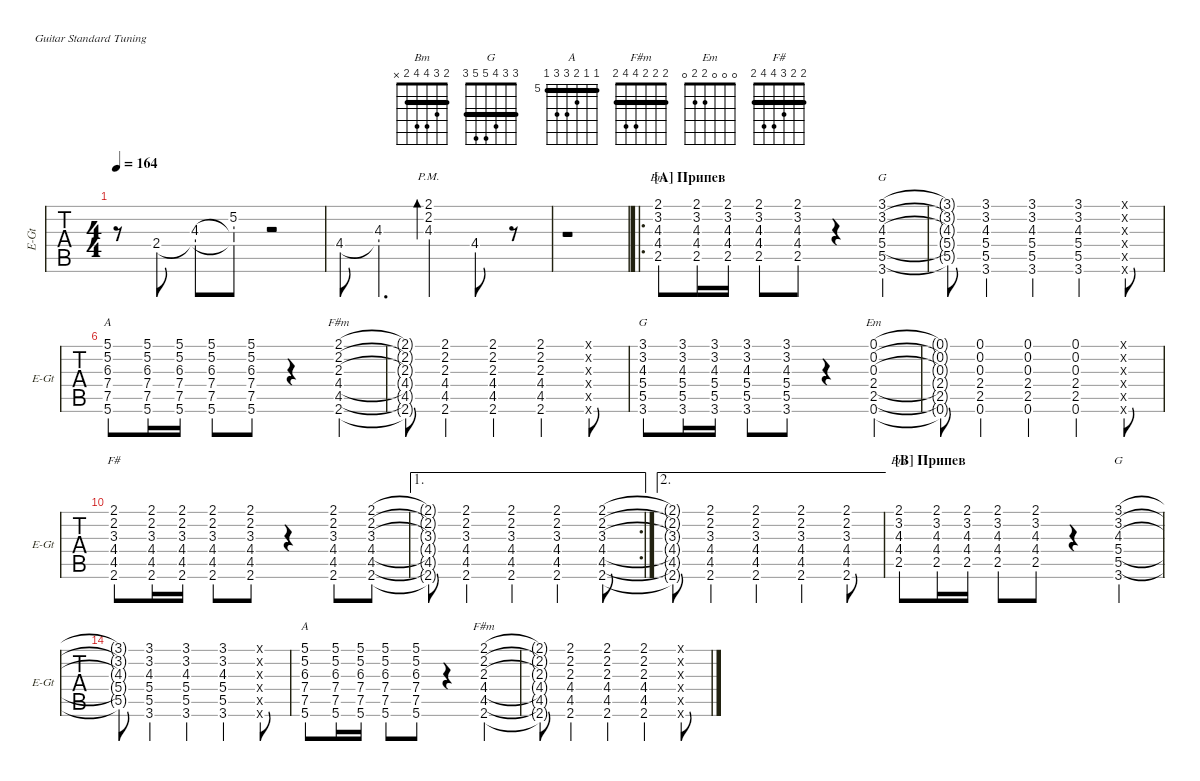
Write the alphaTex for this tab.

\defaultSystemsLayout 4
\hideDynamics
\bracketExtendMode groupsimilarinstruments
\singleTrackTrackNamePolicy allsystems
\multiTrackTrackNamePolicy allsystems
\otherSystemsTrackNameOrientation horizontal
\defaultBarNumberDisplay FirstOfSystem
\track ("Electric Guitar" "E-Gt") {instrument electricguitarclean}
\staff {tabs}
\tuning (E4 B3 G3 D3 A2 E2)
\chord ("Bm" 2 3 4 4 2 x) {barre 2}
\chord ("G" 3 3 4 5 5 3) {barre (3 3)}
\chord ("A" 5 5 6 7 7 5) {firstfret 5 barre (5 5)}
\chord ("F#m" 2 2 2 4 4 2) {barre (2 2 2)}
\chord ("Em" 0 0 0 2 2 0)
\chord ("F#" 2 2 3 4 4 2) {barre (2 2)}
\ts (4 4)
\tempo 164
\clef g2
\ks c
r.8{dy mf} 2.4.8 (4.3 2.4{t}).8 (4.3{t} 2.4{t} 5.2).8 r.2 |
4.4.8 (4.3 4.4{t}).4{d} (4.3{pm} 2.1{st} 2.2{pm}).4{bd 480} 4.4.8 r.8 |
r.1 |
\ro
\section ("A" "Припев")
(2.5 4.4 4.3 3.2 2.1).8{ch "Bm" dy mp} (2.5 4.4 4.3 3.2 2.1).16 (2.5 4.4 4.3 3.2 2.1).16 (2.5 4.4 4.3 3.2 2.1).8 (2.5 4.4 4.3 3.2 2.1).8 r.4 (5.5 5.4 4.3 3.2 3.1 3.6).4{ch "G"} |
(5.5{t} 5.4{t} 4.3{t} 3.2{t} 3.1{t}).8 (5.5{st} 5.4{st} 4.3{st} 3.2{st} 3.1{st} 3.6{st}).4 (5.5{st} 5.4{st} 4.3{st} 3.2{st} 3.1{st} 3.6{st}).4 (5.5{st} 5.4{st} 4.3{st} 3.2{st} 3.1{st} 3.6{st}).4 (5.5{x} 5.4{x} 4.3{x} 3.2{x} 3.1{x} 3.6{x}).8 |
(5.6 7.5 6.3 7.4 5.2 5.1).8{ch "A"} (5.6 7.5 6.3 7.4 5.2 5.1).16 (5.6 7.5 6.3 7.4 5.2 5.1).16 (5.6 7.5 6.3 7.4 5.2 5.1).8 (5.6 7.5 6.3 7.4 5.2 5.1).8 r.4 (2.6 4.5 4.4 2.3 2.2 2.1).4{ch "F#m"} |
(2.6{t} 4.5{t} 4.4{t} 2.3{t} 2.2{t} 2.1{t}).8 (2.6{st} 4.5{st} 4.4{st} 2.3{st} 2.2{st} 2.1{st}).4 (2.6{st} 4.5{st} 4.4{st} 2.3{st} 2.2{st} 2.1{st}).4 (2.6{st} 4.5{st} 4.4{st} 2.3{st} 2.2{st} 2.1{st}).4 (2.6{x} 4.5{x} 4.4{x} 2.3{x} 2.2{x} 2.1{x}).8 |
(3.6 5.5 5.4 4.3 3.2 3.1).8{ch "G"} (3.6 5.5 5.4 4.3 3.2 3.1).16 (3.6 5.5 5.4 4.3 3.2 3.1).16 (3.6 5.5 5.4 4.3 3.2 3.1).8 (3.6 5.5 5.4 4.3 3.2 3.1).8 r.4 (0.6 2.5 2.4 0.3 0.2 0.1).4{ch "Em"} |
(0.6{t} 2.5{t} 2.4{t} 0.3{t} 0.2{t} 0.1{t}).8 (0.6{st} 2.5{st} 2.4{st} 0.3{st} 0.2{st} 0.1{st}).4 (0.6{st} 2.5{st} 2.4{st} 0.3{st} 0.2{st} 0.1{st}).4 (0.6{st} 2.5{st} 2.4{st} 0.3{st} 0.2{st} 0.1{st}).4 (0.6{x} 2.5{x} 2.4{x} 0.3{x} 0.2{x} 0.1{x}).8 |
(2.6 4.5 4.4 3.3 2.2 2.1).8{ch "F#"} (2.6 4.5 4.4 3.3 2.2 2.1).16 (2.6 4.5 4.4 3.3 2.2 2.1).16 (2.6 4.5 4.4 3.3 2.2 2.1).8 (2.6 4.5 4.4 3.3 2.2 2.1).8 r.4 (2.6 4.5 4.4 3.3 2.2 2.1).8 (2.6 4.5 4.4 3.3 2.2 2.1).8 |
\ae 1
\rc 2
(2.6{t} 4.5{t} 4.4{t} 3.3{t} 2.2{t} 2.1{t}).8 (2.6{st} 4.5{st} 4.4{st} 3.3{st} 2.2{st} 2.1{st}).4 (2.6{st} 4.5{st} 4.4{st} 3.3{st} 2.2{st} 2.1{st}).4 (2.6{st} 4.5{st} 4.4{st} 3.3{st} 2.2{st} 2.1{st}).4 (2.6 4.5 4.4 3.3 2.2 2.1).8 |
\ae 2
(2.6{t} 4.5{t} 4.4{t} 3.3{t} 2.2{t} 2.1{t}).8 (2.6{st} 4.5{st} 4.4{st} 3.3{st} 2.2{st} 2.1{st}).4 (2.6{st} 4.5{st} 4.4{st} 3.3{st} 2.2{st} 2.1{st}).4 (2.6{st} 4.5{st} 4.4{st} 3.3{st} 2.2{st} 2.1{st}).4 (2.6 4.5 4.4 3.3 2.2 2.1).8 |
\section ("B" "Припев")
(2.5 4.4 4.3 3.2 2.1).8{ch "Bm"} (2.5 4.4 4.3 3.2 2.1).16 (2.5 4.4 4.3 3.2 2.1).16 (2.5 4.4 4.3 3.2 2.1).8 (2.5 4.4 4.3 3.2 2.1).8 r.4 (5.5 5.4 4.3 3.2 3.1 3.6).4{ch "G"} |
(5.5{t} 5.4{t} 4.3{t} 3.2{t} 3.1{t}).8 (5.5{st} 5.4{st} 4.3{st} 3.2{st} 3.1{st} 3.6{st}).4 (5.5{st} 5.4{st} 4.3{st} 3.2{st} 3.1{st} 3.6{st}).4 (5.5{st} 5.4{st} 4.3{st} 3.2{st} 3.1{st} 3.6{st}).4 (5.5{x} 5.4{x} 4.3{x} 3.2{x} 3.1{x} 3.6{x}).8 |
(5.6 7.5 6.3 7.4 5.2 5.1).8{ch "A"} (5.6 7.5 6.3 7.4 5.2 5.1).16 (5.6 7.5 6.3 7.4 5.2 5.1).16 (5.6 7.5 6.3 7.4 5.2 5.1).8 (5.6 7.5 6.3 7.4 5.2 5.1).8 r.4 (2.6 4.5 4.4 2.3 2.2 2.1).4{ch "F#m"} |
(2.6{t} 4.5{t} 4.4{t} 2.3{t} 2.2{t} 2.1{t}).8 (2.6{st} 4.5{st} 4.4{st} 2.3{st} 2.2{st} 2.1{st}).4 (2.6{st} 4.5{st} 4.4{st} 2.3{st} 2.2{st} 2.1{st}).4 (2.6{st} 4.5{st} 4.4{st} 2.3{st} 2.2{st} 2.1{st}).4 (2.6{x} 4.5{x} 4.4{x} 2.3{x} 2.2{x} 2.1{x}).8
